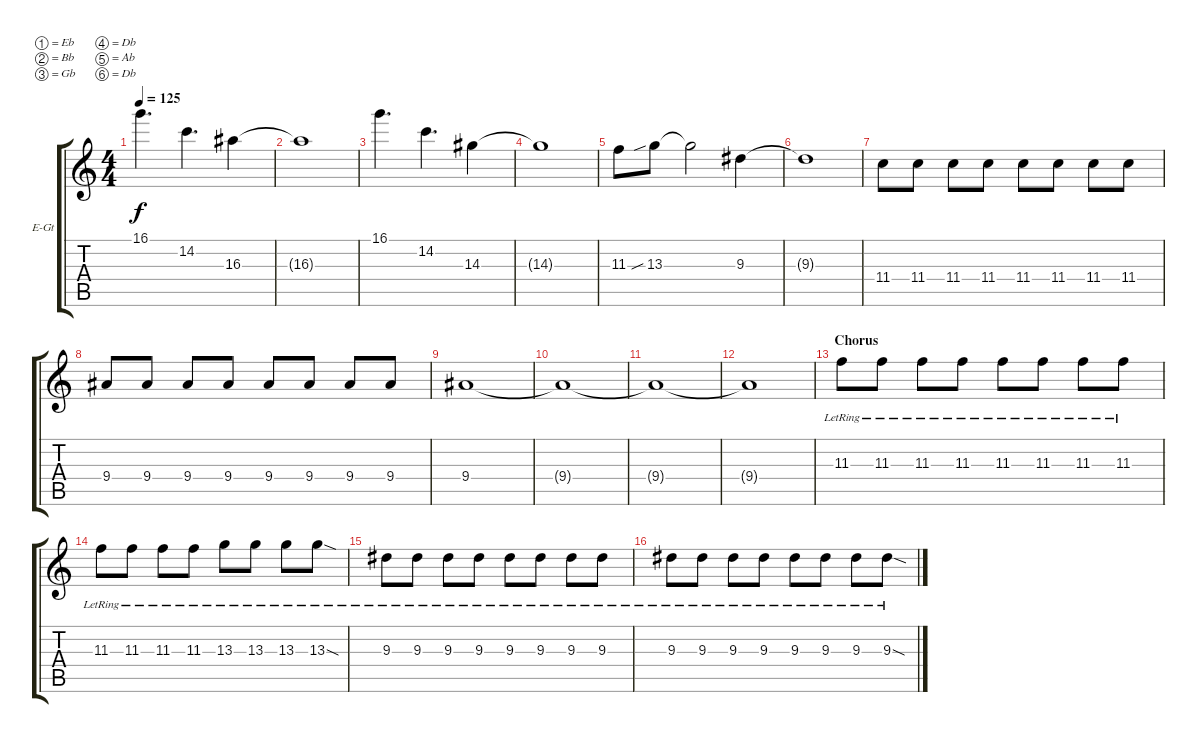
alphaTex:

\defaultSystemsLayout 4
\bracketExtendMode groupsimilarinstruments
\firstSystemTrackNameOrientation horizontal
\otherSystemsTrackNameOrientation horizontal
\track ("Alex" "E-Gt") {instrument distortionguitar}
\staff {score tabs}
\tuning (Eb4 Bb3 Gb3 Db3 Ab2 Db2)
\ts (4 4)
\tempo 125
\clef g2
\ks c
16.1.4{d dy f} 14.2.4{d} 16.3.4 |
16.3{t}.1 |
16.1.4{d} 14.2.4{d} 14.3.4 |
14.3{t}.1 |
11.3.8 13.3{sib}.8 13.3{t}.2 9.3.4 |
9.3{t}.1 |
11.4.8 11.4.8 11.4.8 11.4.8 11.4.8 11.4.8 11.4.8 11.4.8 |
9.4.8 9.4.8 9.4.8 9.4.8 9.4.8 9.4.8 9.4.8 9.4.8 |
9.4.1 |
9.4{t}.1 |
9.4{t}.1 |
9.4{t}.1 |
\section ("" "Chorus")
11.3{lr}.8 11.3{lr}.8 11.3{lr}.8 11.3{lr}.8 11.3{lr}.8 11.3{lr}.8 11.3{lr}.8 11.3{lr}.8 |
11.3{lr}.8 11.3{lr}.8 11.3{lr}.8 11.3{lr}.8 13.3{lr}.8 13.3{lr}.8 13.3{lr}.8 13.3{sod lr}.8 |
9.3{lr}.8 9.3{lr}.8 9.3{lr}.8 9.3{lr}.8 9.3{lr}.8 9.3{lr}.8 9.3{lr}.8 9.3{lr}.8 |
9.3{lr}.8 9.3{lr}.8 9.3{lr}.8 9.3{lr}.8 9.3{lr}.8 9.3{lr}.8 9.3{lr}.8 9.3{sod lr}.8
